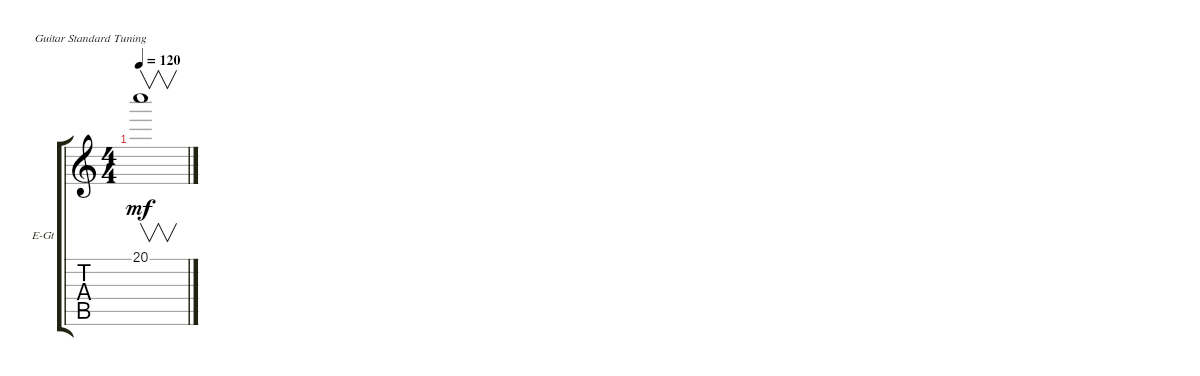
\defaultSystemsLayout 4
\bracketExtendMode groupsimilarinstruments
\firstSystemTrackNameOrientation horizontal
\otherSystemsTrackNameOrientation horizontal
\track ("Electric Guitar" "E-Gt") {instrument overdrivenguitar}
\staff {score tabs}
\tuning (E4 B3 G3 D3 A2 E2)
\ts (4 4)
\tempo 120
\clef g2
\ks c
20.1{t}.1{v dy mf}
